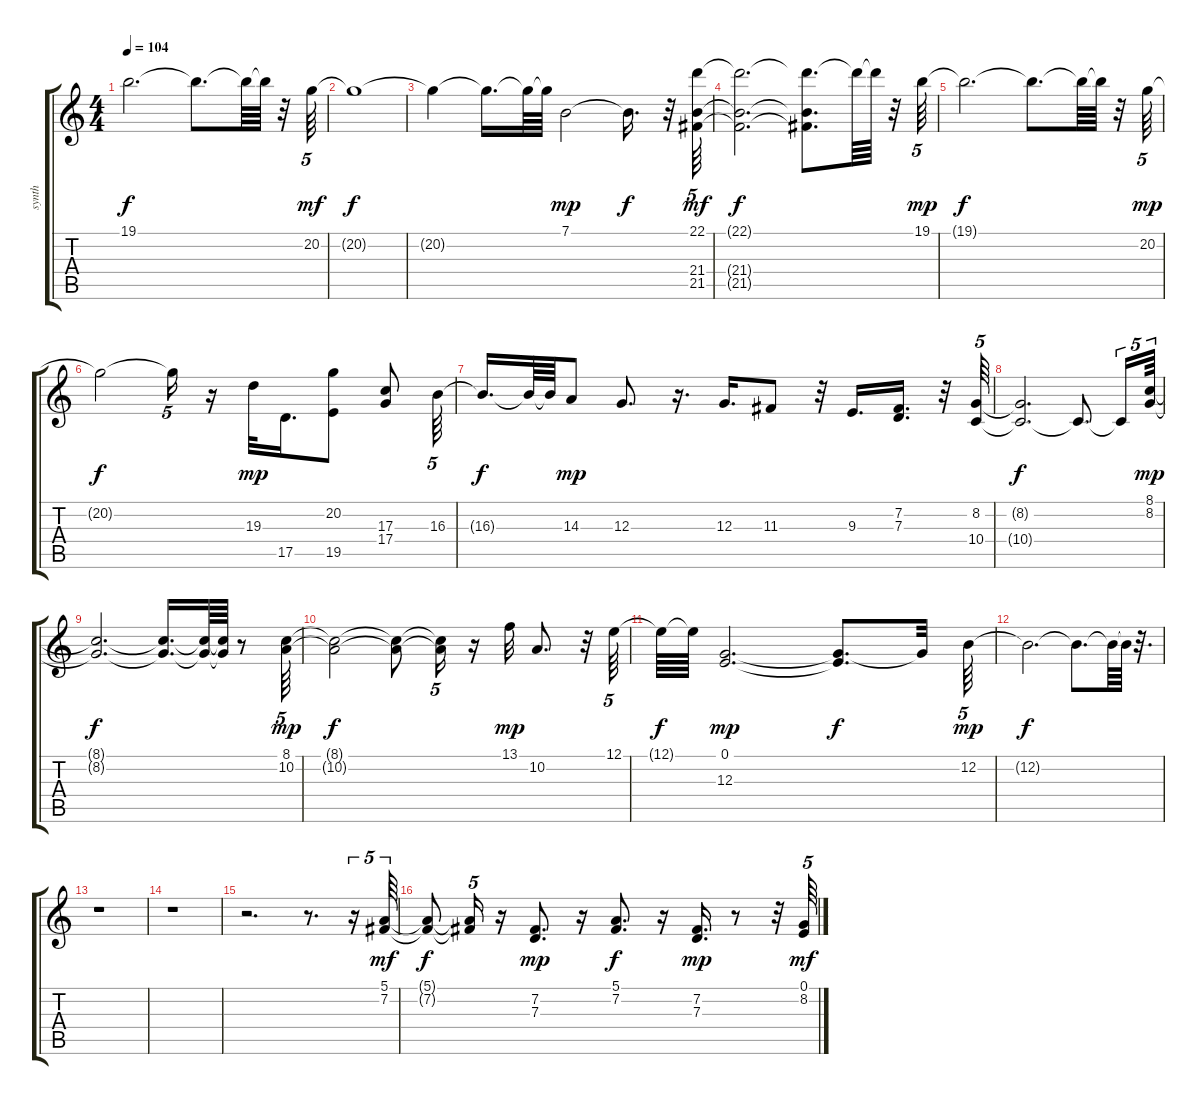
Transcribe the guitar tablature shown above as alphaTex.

\track ("synth" "synth") {instrument synthbrass1}
\staff {score tabs}
\tuning (E4 B3 G3 D3 A2 E2) {hide}
\ts (4 4)
\tempo 104
\clef g2
\ks c
19.1{t}.2{d dy f} 19.1{t}.8{d} 19.1{t}.64 19.1{t}.64 r.32 20.2.64{tu (5 4) dy mf} |
20.2{t}.1{dy f} |
20.2{t}.4 20.2{t}.16{d} 20.2{t}.64 20.2{t}.64 7.1.2{dy mp} 7.1{t}.16{d dy f} r.32 (22.1 21.4 21.5).64{tu (5 4) dy mf} |
(22.1{t} 21.4{t} 21.5{t}).2{d dy f} (22.1{t} 21.4{t} 21.5{t}).8{d} 22.1{t}.64 22.1{t}.64 r.32 19.1.64{tu (5 4) dy mp} |
19.1{t}.2{d dy f} 19.1{t}.8{d} 19.1{t}.64 19.1{t}.64 r.32 20.2.64{tu (5 4) dy mp} |
20.2{t}.2{dy f} 20.2{t}.16{tu (5 4)} r.16 19.3.32{dy mp} 17.5.16{d} (20.2 19.5).8 (17.3 17.4).8 16.3.64{tu (5 4)} |
16.3{t}.16{d dy f} 16.3{t}.64 16.3{t}.64 14.3.8{dy mp} 12.3.8{d} r.16{d} 12.3.16{d} 11.3.8 r.32 9.3.16{d} (7.2 7.3).16{d} r.32 (8.2 10.4).64{tu (5 4)} |
(8.2{t} 10.4{t}).2{d dy f} 10.4{t}.8{d} 10.4{t}.16{tu (5 4)} (8.1 8.2).64{tu (5 4) dy mp} |
(8.1{t} 8.2{t}).2{d dy f} (8.1{t} 8.2{t}).16{d} (8.1{t} 8.2{t}).64 (8.1{t} 8.2{t}).64 r.8 (8.1 10.2).64{tu (5 4) dy mp} |
(8.1{t} 10.2{t}).2{dy f} (8.1{t} 10.2{t}).8 (8.1{t} 10.2{t}).16{tu (5 4)} r.16 13.1.32{dy mp} 10.2.8{d} r.32 12.1.64{tu (5 4)} |
12.1{t}.64{dy f} 12.1{t}.64 (0.1 12.3).2{d dy mp} (0.1{t} 12.3{t}).8{d dy f} 12.3{t}.32 12.2.64{tu (5 4) dy mp} |
12.2{t}.2{d dy f} 12.2{t}.8{d} 12.2{t}.64 12.2{t}.64 r.32{d} |
r.1 |
r.1 |
r.2{d} r.8{d} r.16{tu (5 4)} (5.1 7.2).64{tu (5 4) dy mf} |
(5.1{t} 7.2{t}).8{dy f} (5.1{t} 7.2{t}).16{tu (5 4)} r.16 (7.2 7.3).8{d dy mp} r.16 (5.1 7.2).8{d dy f} r.16 (7.2 7.3).16{d dy mp} r.8 r.32 (0.1 8.2).64{tu (5 4) dy mf}
